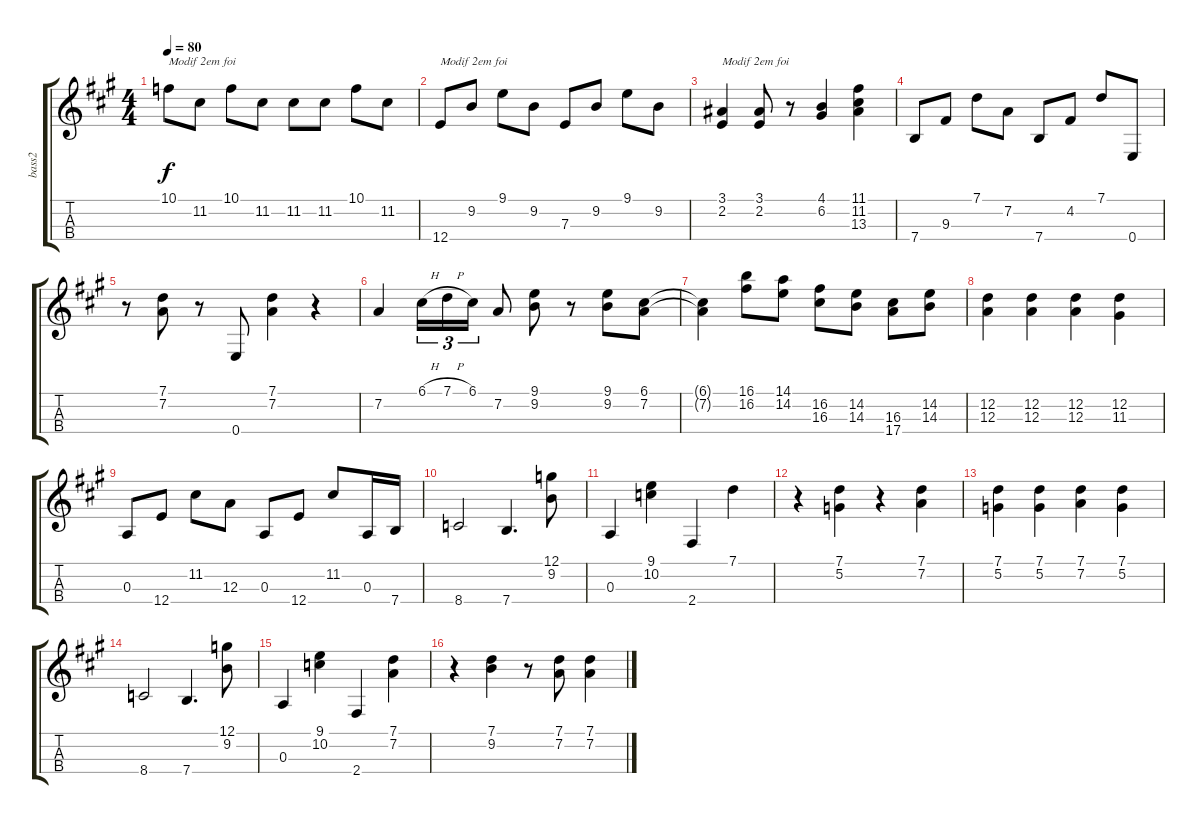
\track ("bass2" "bass2") {instrument electricbassfinger}
\staff {score tabs}
\tuning (G3 D3 A2 E2) {hide}
\ts (4 4)
\tempo 80
\clef g2
\ks a
10.1.8{txt "Modif 2em foi" dy f} 11.2.8 10.1.8 11.2.8 11.2.8 11.2.8 10.1.8 11.2.8 |
12.4.8{txt "Modif 2em foi"} 9.2.8 9.1.8 9.2.8 7.3.8 9.2.8 9.1.8 9.2.8 |
(3.1 2.2).4{txt "Modif 2em foi"} (3.1 2.2).8 r.8 (4.1 6.2).4 (11.1 11.2 13.3).4 |
7.4.8 9.3.8 7.1.8 7.2.8 7.4.8 4.2.8 7.1.8 0.4.8 |
r.8 (7.1 7.2).8 r.8 0.4.8 (7.1 7.2).4 r.4 |
7.2.4 6.1{h}.16{tu (3 2)} 7.1{h}.16{tu (3 2)} 6.1.16{tu (3 2)} 7.2.8 (9.1 9.2).8 r.8 (9.1 9.2).8 (6.1 7.2).8 |
(6.1{t} 7.2{t}).4 (16.1 16.2).8 (14.1 14.2).8 (16.2 16.3).8 (14.2 14.3).8 (16.3 17.4).8 (14.2 14.3).8 |
(12.2 12.3).4 (12.2 12.3).4 (12.2 12.3).4 (12.2 11.3).4 |
0.3.8 12.4.8 11.2.8 12.3.8 0.3.8 12.4.8 11.2.8 0.3.16 7.4.16 |
8.4.2 7.4.4{d} (12.1 9.2).8 |
0.3.4 (9.1 10.2).4 2.4.4 7.1.4 |
r.4 (7.1 5.2).4 r.4 (7.1 7.2).4 |
(7.1 5.2).4 (7.1 5.2).4 (7.1 7.2).4 (7.1 5.2).4 |
8.4.2 7.4.4{d} (12.1 9.2).8 |
0.3.4 (9.1 10.2).4 2.4.4 (7.1 7.2).4 |
r.4 (7.1 9.2).4 r.8 (7.1 7.2).8 (7.1 7.2).4
